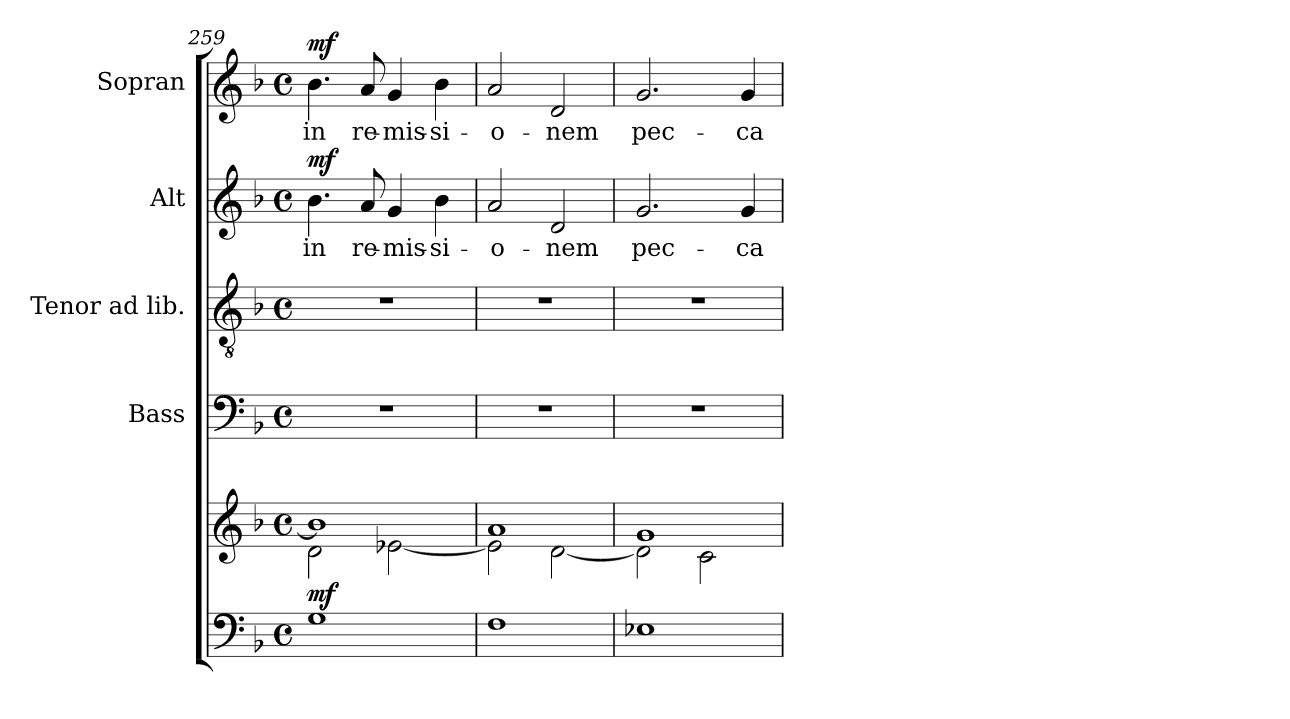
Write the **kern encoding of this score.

**kern	**kern	**dynam	**kern	**kern	**kern	**text	**dynam	**kern	**text	**dynam
*part5	*part5	*part5	*part4	*part3	*part2	*part2	*part2	*part1	*part1	*part1
*staff6	*staff5	*staff5/6	*staff4	*staff3	*staff2	*staff2	*staff2	*staff1	*staff1	*staff1
*	*	*	*I"Bass	*I"Tenor ad lib.	*I"Alt	*	*	*I"Sopran	*	*
*	*	*	*I'B.	*I'T.	*I'A.	*	*	*I'S.	*	*
*clefF4	*clefG2	*	*clefF4	*clefGv2	*clefG2	*	*	*clefG2	*	*
*k[b-]	*k[b-]	*	*k[b-]	*k[b-]	*k[b-]	*	*	*k[b-]	*	*
*F:	*F:	*	*F:	*F:	*F:	*	*	*F:	*	*
*M4/4	*M4/4	*	*M4/4	*M4/4	*M4/4	*	*	*M4/4	*	*
*met(c)	*met(c)	*	*met(c)	*met(c)	*met(c)	*	*	*met(c)	*	*
=259	=259	=259	=259	=259	=259	=259	=259	=259	=259	=259
*	*^	*	*	*	*	*	*	*	*	*
!	!	!	!LO:DY:b	!	!	!	!LO:LY:b	!LO:DY:a	!	!LO:LY:b	!LO:DY:a
1G	1b-]	2d\	mf	1r	1r	4.b-\	in	mf	4.b-\	in	mf
!	!	!	!	!	!	!	!LO:LY:b	!	!	!LO:LY:b	!
.	.	.	.	.	.	8a/	re-	.	8a/	re-	.
!	!	!	!	!	!	!	!LO:LY:b	!	!	!LO:LY:b	!
.	.	[<2e-X\	.	.	.	4g/	-mis-	.	4g/	-mis-	.
!	!	!	!	!	!	!	!LO:LY:b	!	!	!LO:LY:b	!
.	.	.	.	.	.	4b-\	-si-	.	4b-\	-si-	.
=260	=260	=260	=260	=260	=260	=260	=260	=260	=260	=260	=260
!	!	!	!	!	!	!	!LO:LY:b	!	!	!LO:LY:b	!
1F	1a	2e-\]	.	1r	1r	2a/	-o-	.	2a/	-o-	.
!	!	!	!	!	!	!	!LO:LY:b	!	!	!LO:LY:b	!
.	.	[<2d\	.	.	.	2d/	-nem	.	2d/	-nem	.
!!LO:PB:g=z
=261	=261	=261	=261	=261	=261	=261	=261	=261	=261	=261	=261
!	!	!	!	!	!	!	!LO:LY:b	!	!	!LO:LY:b	!
1E-X	1g	2d\]	.	1r	1r	2.g/	pec-	.	2.g/	pec-	.
.	.	2c\	.	.	.	.	.	.	.	.	.
!	!	!	!	!	!	!	!LO:LY:b	!	!	!LO:LY:b	!
.	.	.	.	.	.	4g/	-ca-	.	4g/	-ca-	.
*	*v	*v	*	*	*	*	*	*	*	*	*
=	=	=	=	=	=	=	=	=	=	=
*-	*-	*-	*-	*-	*-	*-	*-	*-	*-	*-
